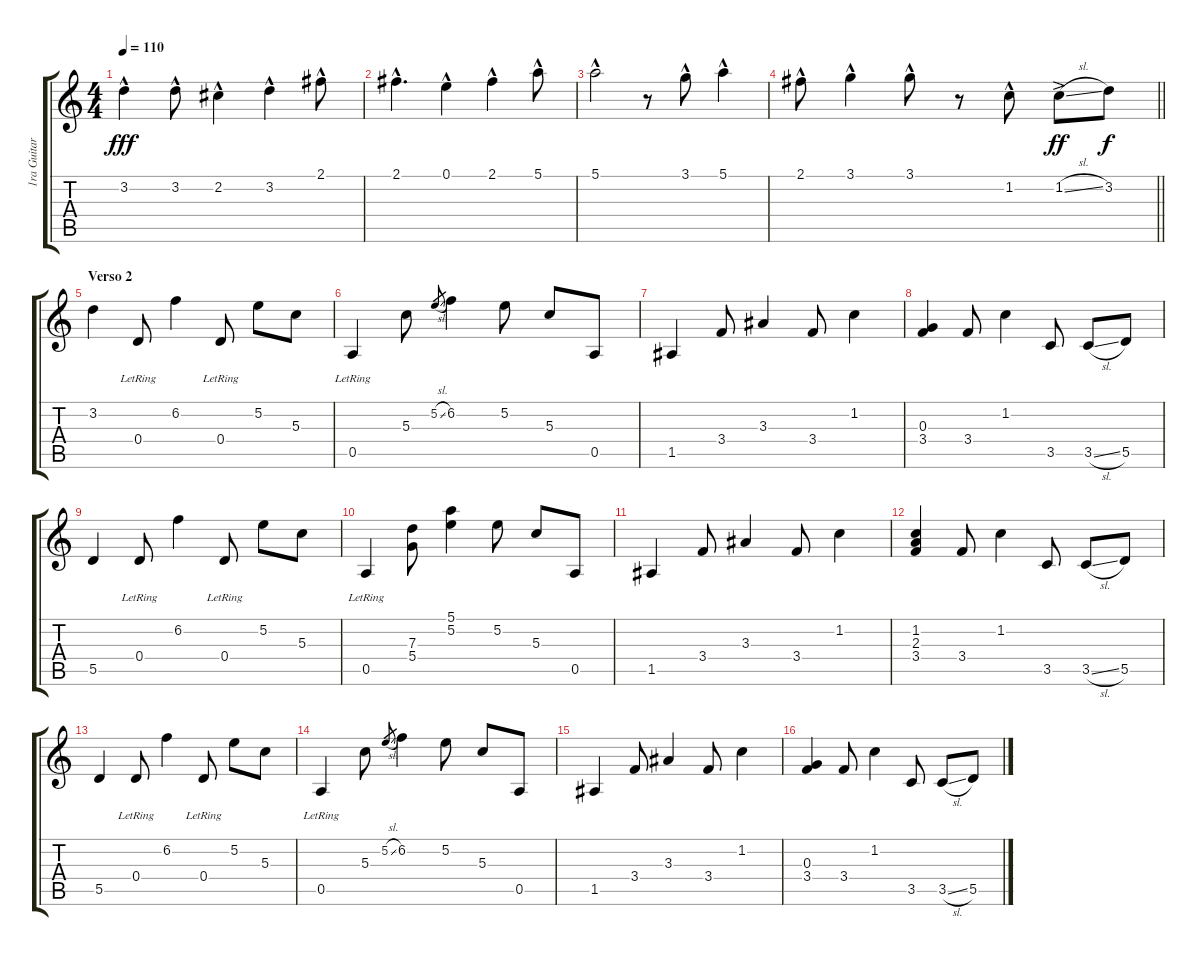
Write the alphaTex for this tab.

\track ("1ra Guitarra" "1ra Guitar") {instrument acousticguitarsteel}
\staff {score tabs}
\tuning (E4 B3 G3 D3 A2 E2) {hide}
\ts (4 4)
\tempo 110
\clef g2
\ks c
3.2{hac}.4{dy fff} 3.2{hac}.8 2.2{hac}.4 3.2{hac}.4 2.1{hac}.8 |
2.1{hac}.4{d} 0.1{hac}.4 2.1{hac}.4 5.1{hac}.8 |
5.1{hac}.2 r.8 3.1{hac}.8 5.1{hac}.4 |
\barLineRight lightlight
2.1{hac}.8 3.1{hac}.4 3.1{hac}.8 r.8 1.2{hac}.8 1.2{sl ac}.8{dy ff} 3.2.8{dy f} |
\section ("" "Verso 2")
3.2.4 0.4{lr}.8 6.2.4 0.4{lr}.8 5.2.8 5.3.8 |
0.5{lr}.4 5.3.8 5.2{sl}.8{gr} 6.2.4 5.2.8 5.3.8 0.5.8 |
1.5.4 3.4.8 3.3.4 3.4.8 1.2.4 |
(0.3 3.4).4 3.4.8 1.2.4 3.5.8 3.5{sl}.8 5.5.8 |
5.5.4 0.4{lr}.8 6.2.4 0.4{lr}.8 5.2.8 5.3.8 |
0.5{lr}.4 (7.3 5.4).8 (5.1 5.2).4 5.2.8 5.3.8 0.5.8 |
1.5.4 3.4.8 3.3.4 3.4.8 1.2.4 |
(1.2 2.3 3.4).4 3.4.8 1.2.4 3.5.8 3.5{sl}.8 5.5.8 |
5.5.4 0.4{lr}.8 6.2.4 0.4{lr}.8 5.2.8 5.3.8 |
0.5{lr}.4 5.3.8 5.2{sl}.8{gr} 6.2.4 5.2.8 5.3.8 0.5.8 |
1.5.4 3.4.8 3.3.4 3.4.8 1.2.4 |
(0.3 3.4).4 3.4.8 1.2.4 3.5.8 3.5{sl}.8 5.5.8
